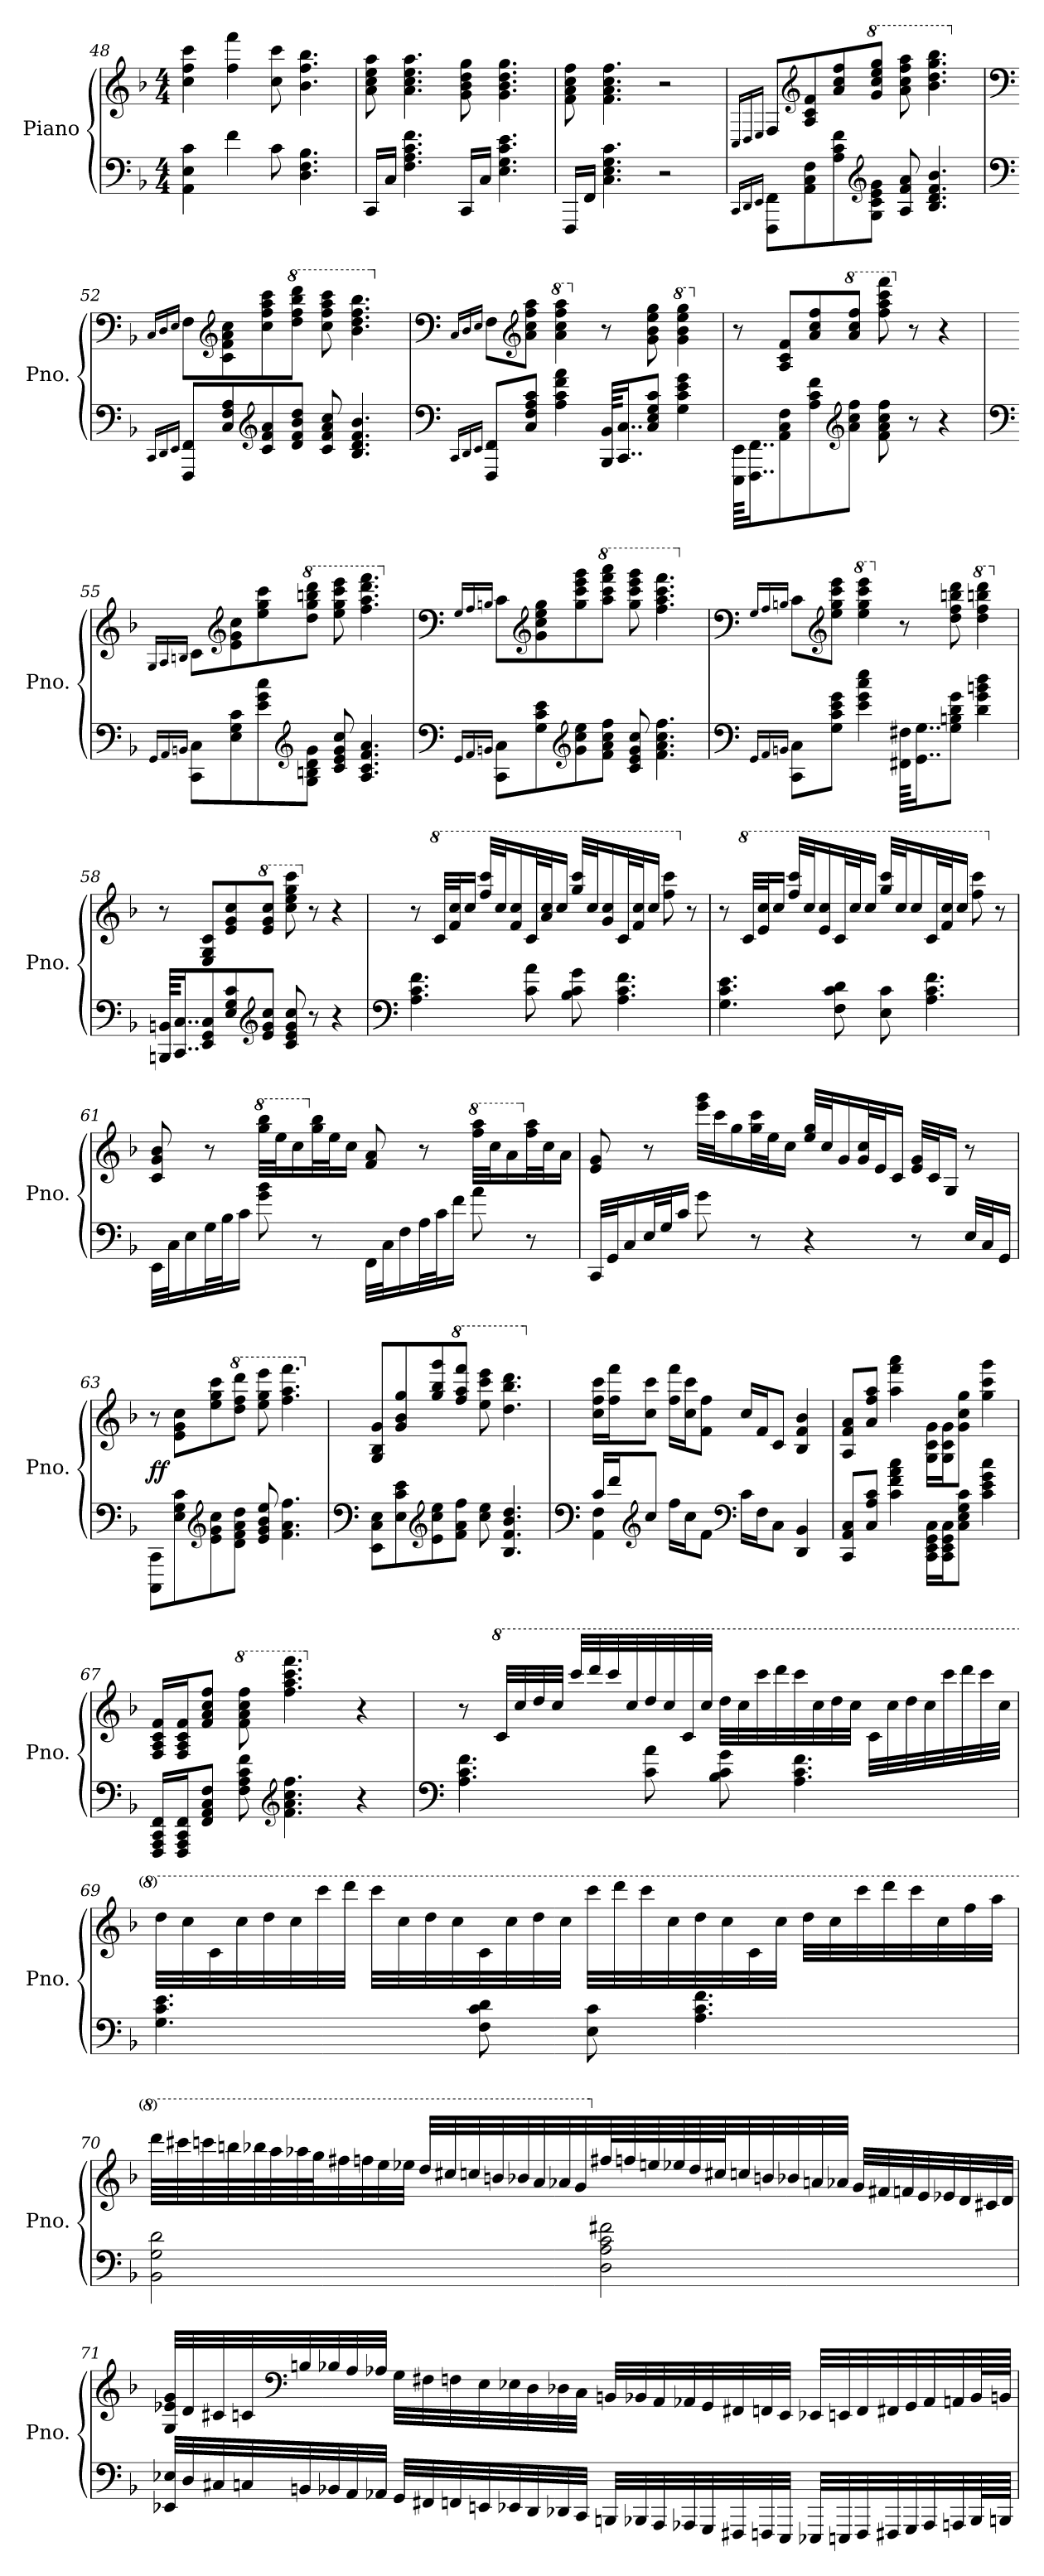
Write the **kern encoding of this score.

**kern	**kern	**dynam
*part1	*part1	*part1
*staff2	*staff1	*staff1/2
*I"Piano	*	*
*I'Pno.	*	*
*clefF4	*clefG2	*
*k[b-]	*k[b-]	*
*M4/4	*M4/4	*
=48	=48	=48
4AA\ 4E\ 4c\	4cc\ 4ff\ 4ccc\	.
4f\	4ff\ 4fff\	.
8c\	8cc\ 8ccc\	.
4.D\ 4.F\ 4.B-\	4.b-\ 4.ff\ 4.bb-\	.
=49	=49	=49
16CC/LL	8a\ 8cc\ 8ee\ 8aa\	.
16C/JJ	.	.
4.F\ 4.A\ 4.c\ 4.f\	4.a\ 4.cc\ 4.ee\ 4.aa\	.
16CC/LL	8g\ 8b-\ 8dd\ 8gg\	.
16C/JJ	.	.
4.E\ 4.G\ 4.c\ 4.e\	4.g\ 4.b-\ 4.dd\ 4.gg\	.
=50	=50	=50
16FFF/LL	8f\ 8a\ 8cc\ 8ff\	.
16FF/JJ	.	.
4.C\ 4.E\ 4.G\ 4.c\	4.f\ 4.a\ 4.cc\ 4.ff\	.
2r	2r	.
!!LO:LB:g=z
=51	=51	=51
16qCC/LL	.	.
16qDD/	.	.
16qEE/JJ	.	.
*	*clefF4	*
.	16qC/LL	.
.	16qD/	.
.	16qE/JJ	.
8FFF\ 8FF\L	8F/L	.
*	*clefG2	*
8AA\ 8C\ 8F\	8A/ 8c/ 8f/	.
8A\ 8c\ 8f\	8a/ 8cc/ 8ff/	.
*clefG2	*	*
*	*8va	*
8G/ 8c/ 8e/ 8g/J	8gg/ 8ccc/ 8eee/ 8ggg/J	.
8A/ 8f/ 8a/	8aa\ 8ccc\ 8fff\ 8aaa\	.
4.B-/ 4.d/ 4.f/ 4.b-/	4.bb-\ 4.ddd\ 4.ggg\ 4.bbb-\	.
=52	=52	=52
*clefF4	*clefF4	*
*	*X8va	*
16qCC/LL	16qC/LL	.
16qDD/	16qD/	.
16qEE/JJ	16qE/JJ	.
8FFF/ 8FF/L	8F\L	.
*	*clefG2	*
8C/ 8F/ 8A/	8c\ 8f\ 8a\ 8cc\	.
*clefG2	*	*
8c/ 8f/ 8a/	8cc\ 8ff\ 8aa\ 8ccc\	.
*	*8va	*
8d/ 8f/ 8b-/ 8dd/J	8ddd\ 8fff\ 8bbb-\ 8dddd\J	.
8c/ 8f/ 8a/ 8cc/	8ccc\ 8fff\ 8aaa\ 8cccc\	.
4.B-/ 4.d/ 4.f/ 4.b-/	4.bb-\ 4.ddd\ 4.fff\ 4.bbb-\	.
=53	=53	=53
*clefF4	*clefF4	*
*	*X8va	*
16qCC/LL	16qC/LL	.
16qDD/	16qD/	.
16qEE/JJ	16qE/JJ	.
8FFF/ 8FF/L	8F\L	.
*	*clefG2	*
8C/ 8F/ 8A/ 8c/J	8a\ 8cc\ 8ff\ 8aa\J	.
*	*8va	*
4A\ 4c\ 4f\ 4a\	4aa\ 4ccc\ 4fff\ 4aaa\	.
*	*X8va	*
64BBB-/ 64BB-/KKLL	8r	.
16..CC/ 16..C/J	.	.
8C/ 8E/ 8G/ 8c/J	8g\ 8b-\ 8ee\ 8gg\	.
*	*8va	*
4G\ 4c\ 4e\ 4g\	4gg\ 4bb-\ 4eee\ 4ggg\	.
!!LO:LB:g=z
=54	=54	=54
*	*X8va	*
64EEE\ 64EE\KKLL	8r	.
16..FFF\ 16..FF\J	.	.
8AA\ 8C\ 8F\	8A/ 8c/ 8f/L	.
8A\ 8c\ 8f\	8a/ 8cc/ 8ff/	.
*clefG2	*	*
*	*8va	*
8a\ 8cc\ 8ff\J	8aa/ 8ccc/ 8fff/J	.
8f\ 8a\ 8cc\ 8ff\	8fff\ 8aaa\ 8cccc\ 8ffff\	.
*	*X8va	*
8r	8r	.
4r	4r	.
=55	=55	=55
*clefF4	*	*
16qGG/LL	16qG/LL	.
16qAA/	16qA/	.
16qBBn/JJ	16qBn/JJ	.
8CC\ 8C\L	8c\L	.
*	*clefG2	*
8E\ 8G\ 8c\	8e\ 8g\ 8cc\	.
8e\ 8g\ 8cc\	8ee\ 8gg\ 8ccc\	.
*clefG2	*	*
*	*8va	*
8G/ 8Bn/ 8d/ 8g/J	8ddd\ 8ggg\ 8bbbn\ 8dddd\J	.
8c/ 8e/ 8g/ 8cc/	8eee\ 8ggg\ 8cccc\ 8eeee\	.
4.A/ 4.c/ 4.f/ 4.a/	4.fff\ 4.aaa\ 4.dddd\ 4.ffff\	.
=56	=56	=56
*clefF4	*clefF4	*
*	*X8va	*
16qGG/LL	16qG/LL	.
16qAA/	16qA/	.
16qBBn/JJ	16qBn/JJ	.
8CC\ 8C\L	8c\L	.
*	*clefG2	*
8G\ 8c\ 8e\	8g\ 8cc\ 8ee\ 8gg\	.
*clefG2	*	*
8g\ 8cc\ 8ee\	8gg\ 8ccc\ 8eee\ 8ggg\	.
*	*8va	*
8f\ 8a\ 8cc\ 8ff\J	8aaa\ 8cccc\ 8ffff\ 8aaaa\J	.
8c/ 8e/ 8g/ 8cc/	8ggg\ 8cccc\ 8eeee\ 8gggg\	.
4.f\ 4.a\ 4.cc\ 4.ff\	4.fff\ 4.aaa\ 4.cccc\ 4.ffff\	.
!!LO:PB:g=z
=57	=57	=57
*clefF4	*clefF4	*
*	*X8va	*
16qGG/LL	16qG/LL	.
16qAA/	16qA/	.
16qBBn/JJ	16qBn/JJ	.
8CC\ 8C\L	8c\L	.
*	*clefG2	*
8G\ 8c\ 8e\ 8g\J	8ee\ 8gg\ 8ccc\ 8eee\J	.
*	*8va	*
4e\ 4g\ 4cc\ 4ee\	4eee\ 4ggg\ 4cccc\ 4eeee\	.
*	*X8va	*
64FF#X\ 64F#X\KKLL	8r	.
16..GG\ 16..G\J	.	.
8G\ 8Bn\ 8d\ 8g\J	8dd\ 8ff\ 8bbn\ 8ddd\	.
*	*8va	*
4d\ 4g\ 4bn\ 4dd\	4ddd\ 4fff\ 4bbbn\ 4dddd\	.
=58	=58	=58
*	*X8va	*
64BBBn/ 64BBn/KKLL	8r	.
16..CC/ 16..C/J	.	.
8EE/ 8GG/ 8C/	8E/ 8G/ 8c/L	.
8E/ 8G/ 8c/	8e/ 8g/ 8cc/	.
*clefG2	*	*
*	*8va	*
8e/ 8g/ 8cc/J	8ee/ 8gg/ 8ccc/J	.
8c/ 8e/ 8g/ 8cc/	8ccc\ 8eee\ 8ggg\ 8cccc\	.
*	*X8va	*
8r	8r	.
4r	4r	.
=59	=59	=59
*clefF4	*	*
*	*MM80	*
4.A\ 4.c\ 4.f\	8r	.
*	*8va	*
.	32cc/LLL	.
.	32ff/ 32ccc/J	.
.	16ccc/JJ	.
.	32fff/ 32cccc/LLL	.
.	32ccc/J	.
.	16ff/ 16ccc/	.
8c\ 8a\	32cc/L	.
.	32aa/ 32ccc/J	.
.	16ccc/JJ	.
8B-\ 8c\ 8g\	32ggg/ 32cccc/LLL	.
.	32ccc/J	.
.	16gg/ 16ccc/	.
4.A\ 4.c\ 4.f\	32cc/L	.
.	32ff/ 32ccc/J	.
.	16ccc/JJ	.
.	8fff\ 8cccc\	.
*	*X8va	*
.	8r	.
!!LO:LB:g=z
=60	=60	=60
4.G\ 4.c\ 4.e\	8r	.
*	*8va	*
.	32cc/LLL	.
.	32ee/ 32ccc/J	.
.	16ccc/JJ	.
.	32fff/ 32cccc/LLL	.
.	32ccc/J	.
.	16ee/ 16ccc/	.
8F\ 8c\ 8d\	32cc/L	.
.	32ccc/J	.
.	16ccc/JJ	.
8E\ 8c\	32ggg/ 32cccc/LLL	.
.	32ccc/J	.
.	16ccc/	.
4.A\ 4.c\ 4.f\	32cc/L	.
.	32ff/ 32ccc/J	.
.	16ccc/JJ	.
.	8fff\ 8cccc\	.
*	*X8va	*
.	8r	.
=61	=61	=61
32EE\LLL	8c/ 8g/ 8b-/	.
32C\J	.	.
16E\	.	.
32G\L	8r	.
32B-\J	.	.
16c\JJ	.	.
*	*8va	*
8g\ 8b-\	32ggg\ 32bbb-\LLL	.
.	32eee\J	.
.	16ccc\	.
*	*X8va	*
8r	32gg\ 32bb-\L	.
.	32ee\J	.
.	16cc\JJ	.
32FF\LLL	8f/ 8a/	.
32C\J	.	.
16F\	.	.
32A\L	8r	.
32c\J	.	.
16f\JJ	.	.
*	*8va	*
8a\	32fff\ 32aaa\LLL	.
.	32ccc\J	.
.	16aa\	.
*	*X8va	*
8r	32ff\ 32aa\L	.
.	32cc\J	.
.	16a\JJ	.
!!LO:LB:g=z
=62	=62	=62
32CC/LLL	8e/ 8g/	.
32GG/J	.	.
16C/	.	.
32E/L	8r	.
32G/J	.	.
16c/JJ	.	.
8g\	32eee\ 32ggg\LLL	.
.	32ccc\J	.
.	16gg\	.
8r	32gg\ 32ccc\L	.
.	32ee\J	.
.	16cc\JJ	.
4r	32ee/ 32gg/LLL	.
.	32cc/J	.
.	16g/	.
.	32g/ 32cc/L	.
.	32e/J	.
.	16c/JJ	.
8r	32e/ 32g/LLL	.
.	32c/J	.
.	16G/JJ	.
32E/LLL	8r	.
32C/J	.	.
16GG/JJ	.	.
=63	=63	=63
!	!	!LO:DY:b
8CCC/ 8CC/L	8r	ff
*	*MM152	*
8E\ 8G\ 8c\	8e\ 8g\ 8cc\L	.
*clefG2	*	*
8e\ 8g\ 8cc\	8ee\ 8gg\ 8ccc\	.
*	*8va	*
8d\ 8f\ 8a\ 8dd\J	8ddd\ 8fff\ 8dddd\J	.
8e/ 8g/ 8b-/ 8ee/	8eee\ 8ggg\ 8eeee\	.
4.f\ 4.a\ 4.ff\	4.fff\ 4.aaa\ 4.ffff\	.
=64	=64	=64
*clefF4	*	*
*	*X8va	*
8EE\ 8C\ 8E\L	8G/ 8B-/ 8g/L	.
8E\ 8c\ 8e\	8g/ 8b-/ 8gg/	.
*clefG2	*	*
8e\ 8cc\ 8ee\	8gg/ 8bb-/ 8ggg/	.
*	*8va	*
8f\ 8a\ 8ff\J	8fff/ 8aaa/ 8ffff/J	.
8cc\ 8ee\	8eee\ 8cccc\ 8eeee\	.
4.B-/ 4.f/ 4.b-/ 4.dd/	4.ddd\ 4.bbb-\ 4.dddd\	.
!!LO:LB:g=z
=65	=65	=65
*clefF4	*	*
*^	*	*
*	*	*X8va	*
16c/LL	4AA\ 4F\	16cc\ 16ff\ 16ccc\LL	.
16f/J	.	16ff\ 16fff\J	.
*clefG2	*	*	*
8cc/J	.	8cc\ 8ccc\J	.
16ff\LL	2.ryy	16ff\ 16fff\LL	.
16cc\J	.	16cc\ 16ccc\J	.
8f\J	.	8f\ 8ff\J	.
*clefF4	*	*	*
16c\LL	.	16cc/LL	.
16F\J	.	16f/J	.
8C\J	.	8c/J	.
4DD/ 4BB-/	.	4B-/ 4f/ 4b-/	.
*v	*v	*	*
=66	=66	=66
8CC/ 8AA/ 8C/L	8A/ 8f/ 8a/L	.
8C/ 8A/ 8c/J	8a/ 8ff/ 8aa/J	.
4c\ 4f\ 4a\ 4cc\	4aa\ 4fff\ 4aaa\	.
16CC\ 16EE\ 16GG\ 16C\LL	16G\ 16c\ 16g\LL	.
16CC\ 16EE\ 16GG\ 16C\J	16G\ 16c\ 16g\J	.
8C\ 8E\ 8G\ 8c\J	8g\ 8cc\ 8gg\J	.
4c\ 4e\ 4g\ 4cc\	4gg\ 4ccc\ 4ggg\	.
=67	=67	=67
16FFF/ 16AAA/ 16CC/ 16FF/LL	16F/ 16A/ 16c/ 16f/LL	.
16FFF/ 16AAA/ 16CC/ 16FF/J	16F/ 16A/ 16c/ 16f/J	.
8FF/ 8AA/ 8C/ 8F/J	8f/ 8a/ 8cc/ 8ff/J	.
*	*8va	*
8F\ 8A\ 8c\ 8f\	8ff\ 8aa\ 8ccc\ 8fff\	.
*clefG2	*	*
4.f\ 4.a\ 4.cc\ 4.ff\	4.fff\ 4.aaa\ 4.cccc\ 4.ffff\	.
*	*X8va	*
4r	4r	.
!!LO:LB:g=z
=68	=68	=68
*clefF4	*	*
*	*MM80	*
4.A\ 4.c\ 4.f\	8r	.
*	*8va	*
.	32cc/LLL	.
.	32ccc/	.
.	32ddd/	.
.	32ccc/JJJ	.
.	32cccc/LLL	.
.	32dddd/	.
.	32cccc/	.
.	32ccc/	.
8c\ 8a\	32ddd/	.
.	32ccc/	.
.	32cc/	.
.	32ccc/JJJ	.
8B-\ 8c\ 8g\	32ddd\LLL	.
.	32ccc\	.
.	32cccc\	.
.	32dddd\	.
4.A\ 4.c\ 4.f\	32cccc\	.
.	32ccc\	.
.	32ddd\	.
.	32ccc\JJJ	.
.	32cc\LLL	.
.	32ccc\	.
.	32ddd\	.
.	32ccc\	.
.	32cccc\	.
.	32dddd\	.
.	32cccc\	.
.	32ccc\JJJ	.
!!LO:PB:g=z
=69	=69	=69
4.G\ 4.c\ 4.e\	32ddd\LLL	.
.	32ccc\	.
.	32cc\	.
.	32ccc\	.
.	32ddd\	.
.	32ccc\	.
.	32cccc\	.
.	32dddd\JJJ	.
.	32cccc\LLL	.
.	32ccc\	.
.	32ddd\	.
.	32ccc\	.
8F\ 8c\ 8d\	32cc\	.
.	32ccc\	.
.	32ddd\	.
.	32ccc\JJJ	.
8E\ 8c\	32cccc\LLL	.
.	32dddd\	.
.	32cccc\	.
.	32ccc\	.
4.A\ 4.c\ 4.f\	32ddd\	.
.	32ccc\	.
.	32cc\	.
.	32ccc\JJJ	.
.	32ddd\LLL	.
.	32ccc\	.
.	32cccc\	.
.	32dddd\	.
.	32cccc\	.
.	32ccc\	.
.	32fff\	.
.	32aaa\JJJ	.
!!LO:LB:g=z
=70	=70	=70
2BB-\ 2G\ 2d\	64dddd\LLLL	.
.	64cccc#X\	.
.	64ccccn\	.
.	64bbbn\	.
.	64bbb-X\	.
.	64aaa\	.
.	64aaa-X\	.
.	64ggg\J	.
.	32fff#X\	.
.	32fffn\	.
.	32eee\	.
.	32eee-X\JJJ	.
.	32ddd/LLL	.
.	32ccc#X/	.
.	32cccn/	.
.	32bbn/	.
.	32bb-X/	.
.	32aa/	.
.	32aa-X/	.
.	32gg/	.
*	*X8va	*
2D\ 2A\ 2c\ 2f#X\	64ff#X/L	.
.	64ffn/	.
.	64ee/	.
.	64ee-X/	.
.	64dd/	.
.	64cc#X/J	.
.	32ccn/	.
.	32bn/	.
.	32b-X/	.
.	32a/	.
.	32a-X/JJJ	.
.	32g/LLL	.
.	32f#X/	.
.	32fn/	.
.	32e/	.
.	32e-X/	.
.	32d/	.
.	32c#X/	.
.	32d/JJJ	.
!!LO:LB:g=z
=71	=71	=71
32EE-X/ 32E-X/LLL	32G/ 32e-X/ 32g/LLL	.
32D/	32d/	.
32C#X/	32c#X/	.
32Cn/	32cn/	.
*	*clefF4	*
32BBn/	32Bn/	.
32BB-X/	32B-X/	.
32AA/	32A/	.
32AA-X/JJJ	32A-X/JJJ	.
32GG/LLL	32G\LLL	.
32FF#X/	32F#X\	.
32FFn/	32Fn\	.
32EEn/	32E\	.
32EE-X/	32E-X\	.
32DD/	32D\	.
32DD-X/	32D-X\	.
32CC/JJJ	32C\JJJ	.
32BBBn/LLL	32BBn/LLL	.
32BBB-X/	32BB-X/	.
32AAA/	32AA/	.
32AAA-X/	32AA-X/	.
32GGG/	32GG/	.
32FFF#X/	32FF#X/	.
32FFFn/	32FFn/	.
32EEE/JJJ	32EE/JJJ	.
32EEE-X/LLL	32EE-X/LLL	.
32EEEn/	32EEn/	.
32FFF/	32FF/	.
32FFF#X/	32FF#X/	.
32GGG/	32GG/	.
32AAA-/	32AA-/	.
32AAAn/	32AAn/	.
64BBB-/L	64BB-/L	.
64BBBn/JJJJ	64BBn/JJJJ	.
=	=	=
*-	*-	*-
